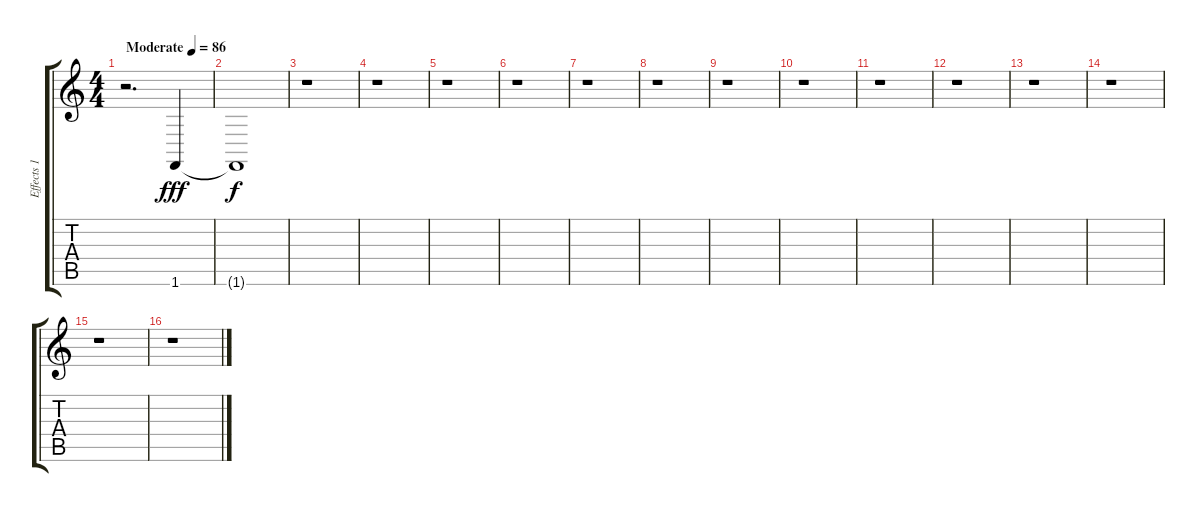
\track ("Effects 1" "Effects 1") {instrument lead1square}
\staff {score tabs}
\tuning (E4 B3 G3 D3 A2 E2) {hide}
\ts (4 4)
\tempo (86 "Moderate")
\clef g2
\ks c
r.2{d dy fff instrument lead1square} 1.6.4{volume 10} |
1.6{t}.1{dy f} |
r.1 |
r.1 |
r.1 |
r.1 |
r.1 |
r.1 |
r.1 |
r.1 |
r.1 |
r.1 |
r.1 |
r.1 |
r.1 |
r.1
